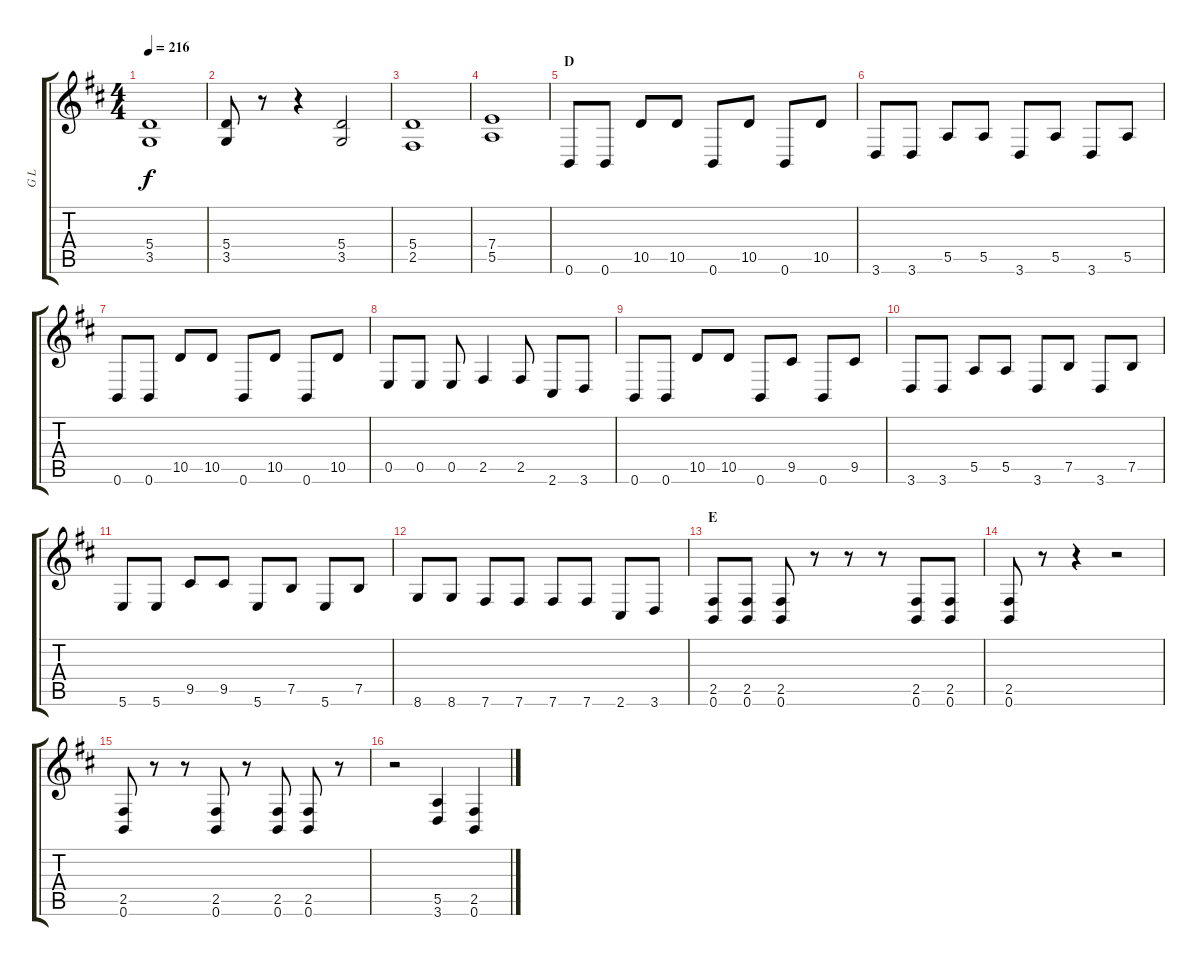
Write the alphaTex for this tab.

\track ("G L" "G L") {instrument distortionguitar}
\staff {score tabs}
\tuning (B3 Gb3 D3 A2 E2 B1) {hide}
\ts (4 4)
\tempo 216
\clef g2
\ks d
(5.4 3.5).1{dy f} |
(5.4 3.5).8 r.8 r.4 (5.4 3.5).2 |
(5.4 2.5).1 |
(7.4 5.5).1 |
\section ("" "D")
0.6.8 0.6.8 10.5.8 10.5.8 0.6.8 10.5.8 0.6.8 10.5.8 |
3.6.8 3.6.8 5.5.8 5.5.8 3.6.8 5.5.8 3.6.8 5.5.8 |
0.6.8 0.6.8 10.5.8 10.5.8 0.6.8 10.5.8 0.6.8 10.5.8 |
0.5.8 0.5.8 0.5.8 2.5.4 2.5.8 2.6.8 3.6.8 |
0.6.8 0.6.8 10.5.8 10.5.8 0.6.8 9.5.8 0.6.8 9.5.8 |
3.6.8 3.6.8 5.5.8 5.5.8 3.6.8 7.5.8 3.6.8 7.5.8 |
5.6.8 5.6.8 9.5.8 9.5.8 5.6.8 7.5.8 5.6.8 7.5.8 |
8.6.8 8.6.8 7.6.8 7.6.8 7.6.8 7.6.8 2.6.8 3.6.8 |
\section ("" "E")
(2.5 0.6).8 (2.5 0.6).8 (2.5 0.6).8 r.8 r.8 r.8 (2.5 0.6).8 (2.5 0.6).8 |
(2.5 0.6).8 r.8 r.4 r.2 |
(2.5 0.6).8 r.8 r.8 (2.5 0.6).8 r.8 (2.5 0.6).8 (2.5 0.6).8 r.8 |
r.2 (5.5 3.6).4 (2.5 0.6).4
